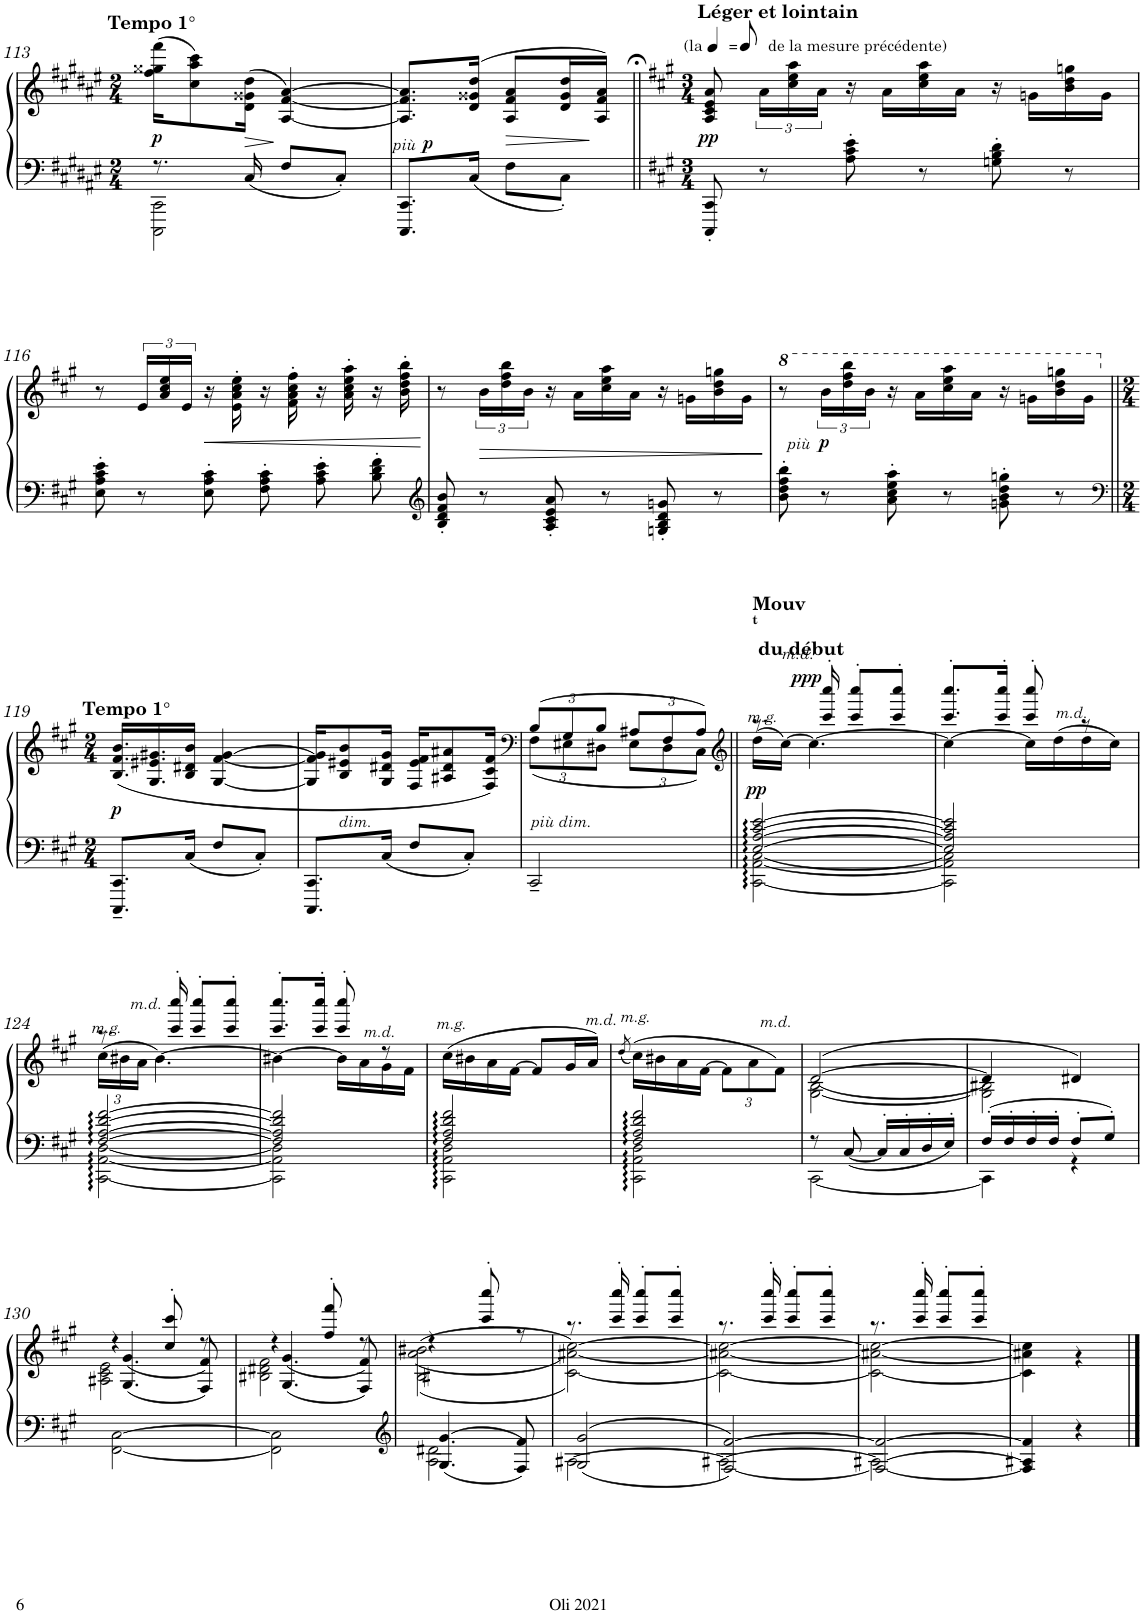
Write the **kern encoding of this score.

**kern	**kern	**kern	**dynam
*part2	*part1	*part1	*part1
*staff3	*staff2	*staff1	*staff1/2
*I"Piano	*I"Piano	*	*
*I'Pno	*I'Pno	*	*
!!LO:PB:g=z
*clefF4	*clefF4	*clefG2	*
*k[f#c#g#d#a#e#]	*k[f#c#g#d#a#e#]	*k[f#c#g#d#a#e#]	*
*M2/4	*M2/4	*M2/4	*
=113	=113	=113	=113
*	*^	*	*
!	!	!	!LO:TX:a:B:t=Tempo 1°	!
!	!	!	!	!LO:DY:b
2r	8.r	2CCC#\ 2CC#\	(16ff#\ 16gg##X\ 16fff#\KL	p
.	.	.	8cc#\ 8aa#\ 8ccc#\)	.
!	!	!	!	!LO:HP:b
.	16C#/	.	(16d#\ 16g##X\ 16dd#\Jk	>
.	8F#/L	.	[4A#/ [4f#/ [4a#/)	.
.	8C#'</J	.	.	.
*	*v	*v	*	*
=114	=114	=114	=114
!	!	!LO:TX:b:i:t=più	!
!	!	!	!LO:DY:b
2r	8.CCC#/ 8.CC#/L	8.A#/] 8.f#/] 8.a#/]L	p
.	16C#/Jk	(>16d#/ 16g##X/ 16dd#/Jk	.
!	!	!	!LO:HP:b
.	8F#\L	8A#/ 8f#/ 8a#/L	>
.	8C#'<\J	16d#/ 16g##/ 16dd#/L	.
.	.	16A#/;< 16f#/;< 16a#/;<JJ)	]
=115||	=115||	=115||	=115||
*k[f#c#g#]	*k[f#c#g#]	*k[f#c#g#]	*
*M3/4	*M3/4	*M3/4	*
!	!	!LO:TX:a:t=(la      =       de la mesure précédente)	!
!	!	!LO:TX:a:B:t=Léger et lointain	!
!	!	!	!LO:DY:b
2.r	8CCC#/' 8CC#/'	8A/ 8c#/ 8e/ 8a/	pp
.	8r	24a\LL	.
.	.	24cc#\ 24ee\ 24aa\	.
.	.	24a\JJ	.
.	8A\' 8c#\' 8e\'	16r	.
.	.	16a\LL	.
.	8r	16cc#\ 16ee\ 16aa\	.
.	.	16a\JJ	.
.	8Gn\' 8B\' 8d\'	16r	.
.	.	16gn\LL	.
.	8r	16b\ 16dd\ 16ggn\	.
.	.	16g\JJ	.
!!LO:LB:g=z
=116	=116	=116	=116
2.r	8E\' 8A\' 8c#\' 8e\'	8r	.
.	8r	24e/LL	.
.	.	24a/ 24cc#/ 24ee/	.
.	.	24e/JJ	.
!	!	!	!LO:HP:b
.	8E\' 8A\' 8c#\'	16r	<
.	.	16e\' 16a\' 16cc#\' 16ee\'	.
.	8F#\' 8A\' 8c#\'	16r	.
.	.	16f#\' 16a\' 16cc#\' 16ff#\'	.
.	8A\' 8c#\' 8e\'	16r	.
.	.	16a\' 16cc#\' 16ee\' 16aa\'	.
.	8B\' 8d\' 8f#\'	16r	.
.	.	16b\' 16dd\' 16ff#\' 16bb\'	.
.	.	.	]
=117	=117	=117	=117
*	*clefG2	*	*
2.r	8B/' 8d/' 8f#/' 8b/'	8r	.
.	8r	24b\LL	.
.	.	24dd\ 24ff#\ 24bb\	.
.	.	24b\JJ	.
.	8A/' 8c#/' 8e/' 8a/'	16r	.
.	.	16a\LL	.
.	8r	16cc#\ 16ee\ 16aa\	.
.	.	16a\JJ	.
.	8Gn/' 8B/' 8d/' 8gn/'	16r	.
.	.	16gn\LL	.
.	8r	16b\ 16dd\ 16ggn\	.
.	.	16g\JJ	.
.	.	.	[
=118	=118	=118	=118
*	*	*8va	*
!	!	!LO:TX:b:i:t=più	!
2.r	8b\' 8dd\' 8ff#\' 8bb\'	8r	.
!	!	!	!LO:DY:b
.	8r	24bb\LL	p
.	.	24ddd\ 24fff#\ 24bbb\	.
.	.	24bb\JJ	.
.	8a\' 8cc#\' 8ee\' 8aa\'	16r	.
.	.	16aa\LL	.
.	8r	16ccc#\ 16eee\ 16aaa\	.
.	.	16aa\JJ	.
.	8gn\' 8b\' 8dd\' 8ggn\'	16r	.
.	.	16ggn\LL	.
.	8r	16bb\ 16ddd\ 16gggn\	.
.	.	16gg\JJ	.
!!LO:LB:g=z
=119||	=119||	=119||	=119||
*	*clefF4	*	*
*M2/4	*M2/4	*M2/4	*
*	*	*X8va	*
!	!	!LO:TX:a:B:t=Tempo 1°	!
!	!	!	!LO:DY:b
2r	8.CCC#/~ 8.CC#/~L	(16.B/ 16.f#/ 16.b/LL	p
.	.	16.G#/ 16.e#X/ 16.g#X/	.
.	16C#/Jk	16B/ 16d#X/ 16b/JJ	.
.	8F#/L	[4G#/ [4f#/ [4g#/	.
.	8C#'/J	.	.
=120	=120	=120	=120
2r	8.CCC#/ 8.CC#/L	16G#/] 16f#/] 16g#/]KL	.
!	!	!LO:TX:b:i:t=dim.	!
.	.	8B/ 8e#X/ 8b/	.
.	16C#/Jk	16G#/ 16d#X/ 16g#/Jk	.
.	8F#/L	16F#/ 16e#/ 16f#/KL	.
.	.	8A#X/ 8d#/ 8a#X/	.
.	8C#'/J	.	.
.	.	16F#/ 16c#/ 16f#/Jk)	.
=121	=121	=121	=121
*	*	*clefF4	*
*	*	*Xbrackettup	*
*	*	*^	*
!	!	!LO:TX:b:i:t=più dim.	!	!
2r	2CC#~/	(12B/L	(12F#\L	.
.	.	12G#/	12E#X\	.
.	.	12B/J	12D#X\J	.
.	.	12A#X/L	12E#\L	.
.	.	12F#/	12D#\	.
.	.	12A#/J)	12C#\J)	.
=122||	=122||	=122||	=122||	=122||
*	*	*clefG2	*	*
*	*^	*	*	*
!	!	!	!LO:TX:a:i:t=m.g.	!	!
!	!	!	!LO:TX:a:B:t=Mouv	!	!
!	!	!	!LO:TX:a:t=t	!	!
!	!	!	!LO:TX:a:t=du début	!	!
!	!	!	!	!	!LO:DY:a=2
2r	[2E/ [2A/ [2c#/ [2e/	[2CC#\ [2AA\ [2C#\	8.r	(>16dd\LL	pp
.	.	.	.	[>16cc#\JJ)	.
!	!	!	!	!	!LO:DY:a
.	.	.	.	4.cc#\_	ppp
!	!	!	!LO:TX:a:i:t=m.d.	!	!
.	.	.	16ccc#/' 16cccc#/'	.	.
.	.	.	8ccc#/' 8cccc#/'L	.	.
.	.	.	8ccc#/' 8cccc#/'J	.	.
=123	=123	=123	=123	=123	=123
2r	2E/] 2A/] 2c#/] 2e/]	2CC#\] 2AA\] 2C#\]	8.ccc#/' 8.cccc#/'L	4cc#\_	.
.	.	.	16ccc#/' 16cccc#/'Jk	.	.
.	.	.	8ccc#/' 8cccc#/'	16cc#\LL]	.
!	!	!	!	!LO:TX:a:i:t=m.d.	!
.	.	.	.	(>16dd\	.
.	.	.	8r	16dd\	.
.	.	.	.	16cc#\JJ)	.
!!LO:LB:g=z	!!
=124	=124	=124	=124	=124	=124
!	!	!	!LO:TX:a:i:t=m.g.	!	!
2r	[2F#/ [2A/ [2d/ [2f#/	[2CC#\ [2AA\ [2D\	8.r	(>24cc#\LL	.
.	.	.	.	24b#X\	.
.	.	.	.	24a\JJ	.
.	.	.	.	[>4.b#\)	.
!	!	!	!LO:TX:a:i:t=m.d.	!	!
.	.	.	16ccc#/' 16cccc#/'	.	.
.	.	.	8ccc#/' 8cccc#/'L	.	.
.	.	.	8ccc#/' 8cccc#/'J	.	.
=125	=125	=125	=125	=125	=125
2r	2F#/] 2A/] 2d/] 2f#/]	2CC#\] 2AA\] 2D\]	8.ccc#/' 8.cccc#/'L	4b#X\_	.
.	.	.	16ccc#/' 16cccc#/'Jk	.	.
.	.	.	8ccc#/' 8cccc#/'	16b#\LL]	.
!	!	!	!	!LO:TX:a:i:t=m.d.	!
.	.	.	.	16a\	.
.	.	.	8r	16g#\	.
.	.	.	.	16f#\JJ	.
=126	=126	=126	=126	=126	=126
!	!	!	!LO:TX:a:i:t=m.g.	!	!
*	*	*	*v	*v	*
2r	2F#/ 2A/ 2d/ 2f#/	2CC#\ 2AA\ 2D\	(>16cc#\LL	.
.	.	.	16b#X\	.
.	.	.	16a\	.
.	.	.	[16f#\JJ	.
.	.	.	8f#/L]	.
.	.	.	16g#/L	.
!	!	!	!LO:TX:a:i:t=m.d.	!
.	.	.	16a/JJ)	.
=127	=127	=127	=127	=127
.	.	.	(8qdd/	.
!	!	!	!LO:TX:a:i:t=m.g.	!
2r	2F#/ 2A/ 2d/ 2f#/	2CC#\ 2AA\ 2D\	(>16cc#\LL)	.
.	.	.	16b#X\	.
.	.	.	16a\	.
.	.	.	[16f#\JJ	.
.	.	.	12f#\L]	.
.	.	.	12a\	.
!	!	!	!LO:TX:a:i:t=m.d.	!
.	.	.	12f#\J)	.
=128	=128	=128	=128	=128
*	*	*	*^	*
2r	8r	[2CC#\	([2d/	([2G#\ 2B\	.
.	[<8C#/	.	.	.	.
.	16C#'/LL]	.	.	.	.
.	16C#'/	.	.	.	.
.	16D'/	.	.	.	.
.	16E'/JJ	.	.	.	.
=129	=129	=129	=129	=129	=129
2r	16F#'/LL	4CC#\]	4d/]	2G#\] 2B#X\)	.
.	16F#'/	.	.	.	.
.	16F#'/	.	.	.	.
.	16F#'/JJ	.	.	.	.
.	8F#'/L	4r	4d#X/)	.	.
.	8G#'/J	.	.	.	.
*	*v	*v	*	*	*
!!LO:LB:g=z
=130	=130	=130	=130	=130
*	*	*	*^	*
2r	[2FF#\ [>2C#\	4r	2A#X\ 2c#\ 2e\	(<(<4.G#/ 4.g#/	.
.	.	8cc#/' 8ccc#/'	.	.	.
.	.	8r	.	8F#/ 8f#/))	.
=131	=131	=131	=131	=131	=131
2r	2FF#\] 2C#\]	4r	2B#X\ 2d#X\ 2f#\	(<(<4.G#/ 4.g#/	.
.	.	8ff#/' 8fff#/'	.	.	.
.	.	8r	.	8F#/ 8f#/))	.
*	*	*v	*v	*v	*
=132	=132	=132	=132
*	*clefG2	*	*
*	*^	*^	*
2r	4.G#/ 4.g#/	2A\ 2d#X\	4r	((>(2B#X\ 2a\ 2b#X\	.
.	.	.	8ccc#/' 8cccc#/'	.	.
.	8F#/ 8f#/	.	8r	.	.
=133	=133	=133	=133	=133	=133
2r	2G#/ 2g#/	[>2A#X\	8.r	[2c#\ [2a#X\ [>2cc#\)))	.
.	.	.	16ccc#/' 16cccc#/'	.	.
.	.	.	8ccc#/' 8cccc#/'L	.	.
.	.	.	8ccc#/' 8cccc#/'J	.	.
=134	=134	=134	=134	=134	=134
*	*k[f#]	*	*	*	*
2r	[<2F#/ [2f#/	2A#\_	8.r	2c#\_ 2a#X\_ 2cc#\_	.
.	.	.	16ccc#/' 16cccc#/'	.	.
.	.	.	8ccc#/' 8cccc#/'L	.	.
.	.	.	8ccc#/' 8cccc#/'J	.	.
=135	=135	=135	=135	=135	=135
*	*k[f#]	*	*	*	*
2r	2F#/_ 2f#/_	2A#\_	8.r	2c#\_ 2a#X\_ 2cc#\_	.
.	.	.	16ccc#/' 16cccc#/'	.	.
.	.	.	8ccc#/' 8cccc#/'L	.	.
.	.	.	8ccc#/' 8cccc#/'J	.	.
*	*v	*v	*	*	*
=136	=136	=136	=136	=136
*	*k[f#]	*	*	*
2r	4F#/] 4A#/] 4f#/]	2ryy	4c#\] 4a#X\] 4cc#\]	.
.	4r	.	4r	.
*	*	*v	*v	*
==	==	==	==
*-	*-	*-	*-
